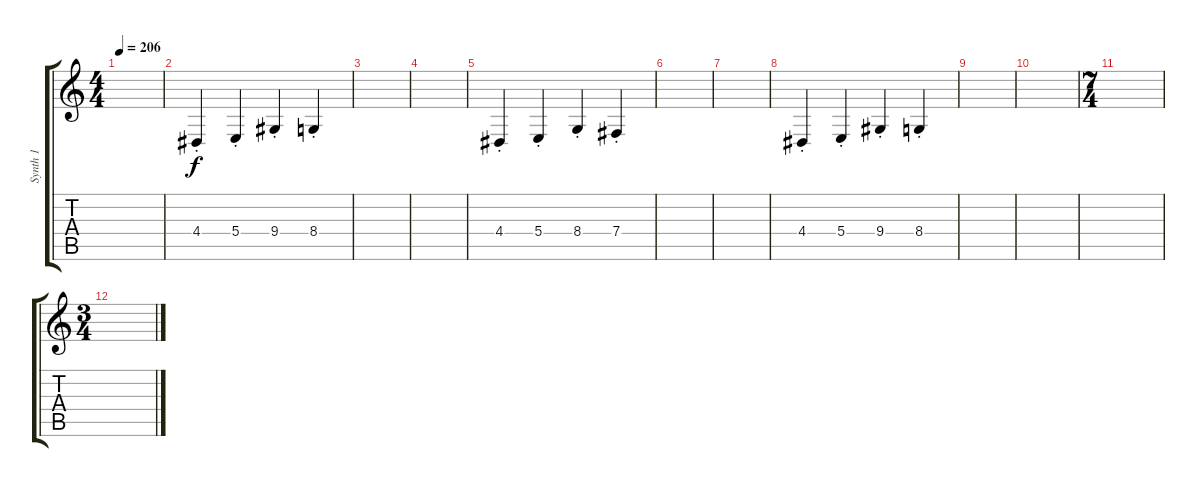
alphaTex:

\track ("Synth 1" "Synth 1") {instrument stringensemble2}
\staff {score tabs}
\tuning (Db4 Ab3 E3 B2 Gb2 Db2) {hide}
\ts (4 4)
\tempo 206
\clef g2
\ks c
|
4.4{st}.4 5.4{st}.4 9.4{st}.4 8.4{st}.4 |
|
|
4.4{st}.4 5.4{st}.4 8.4{st}.4 7.4{st}.4 |
|
|
4.4{st}.4 5.4{st}.4 9.4{st}.4 8.4{st}.4 |
|
|
\ts (7 4)
|
\ts (3 4)
